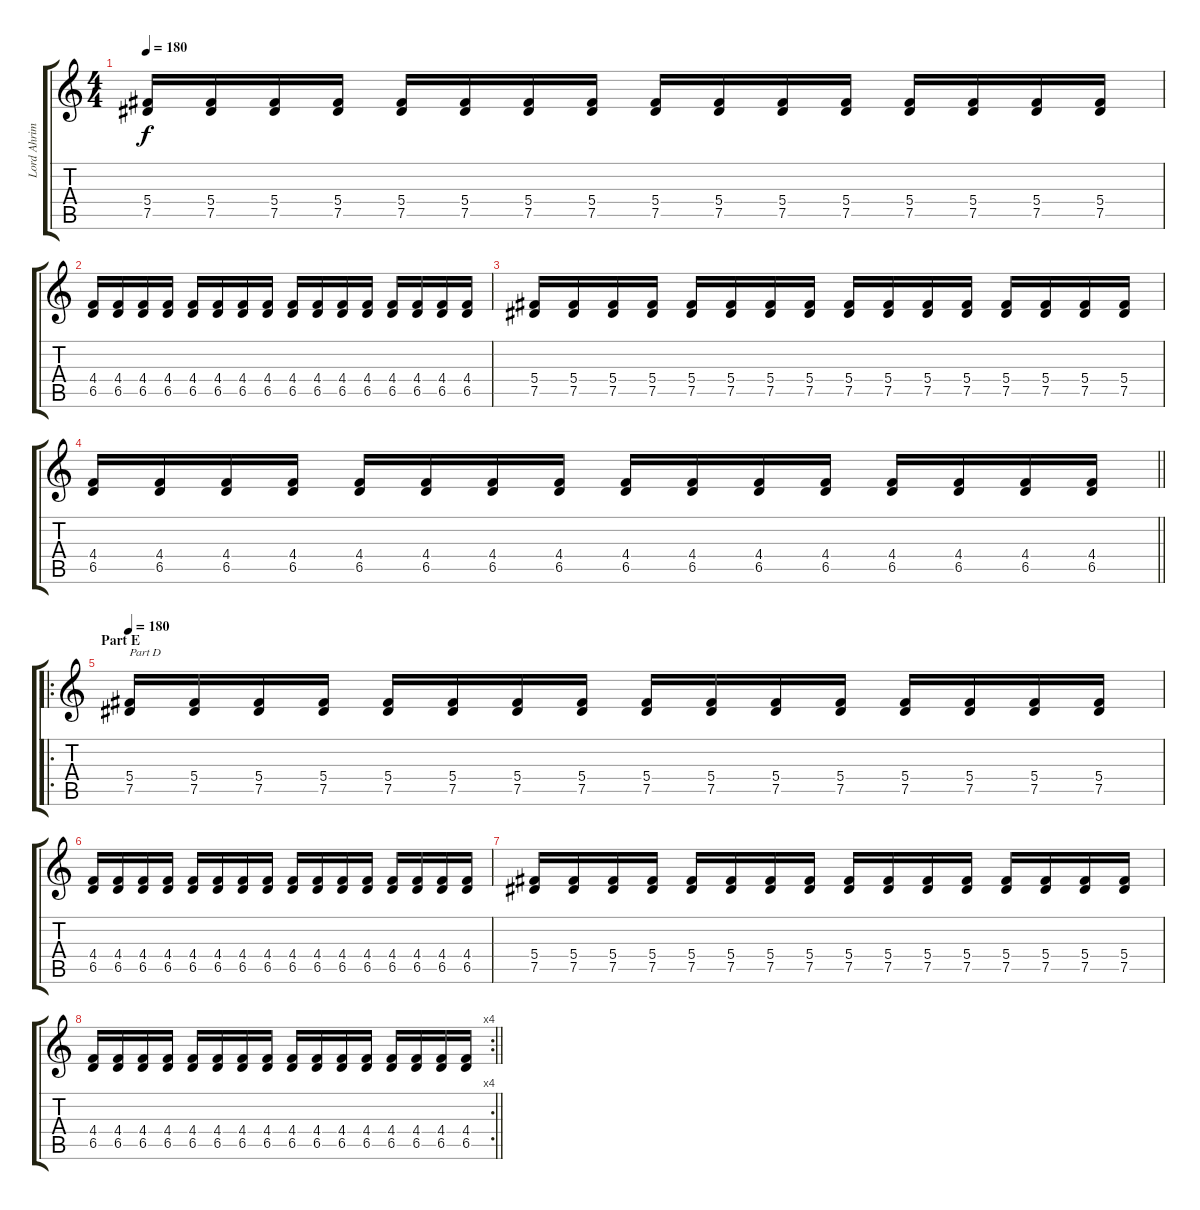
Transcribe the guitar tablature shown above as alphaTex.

\track ("Lord Ahriman" "Lord Ahrim") {instrument distortionguitar}
\staff {score tabs}
\tuning (Eb4 Bb3 Gb3 Db3 Ab2 Eb2) {hide}
\ts (4 4)
\tempo 180
\clef g2
\ks c
(5.4 7.5).16{dy f} (5.4 7.5).16 (5.4 7.5).16 (5.4 7.5).16 (5.4 7.5).16 (5.4 7.5).16 (5.4 7.5).16 (5.4 7.5).16 (5.4 7.5).16 (5.4 7.5).16 (5.4 7.5).16 (5.4 7.5).16 (5.4 7.5).16 (5.4 7.5).16 (5.4 7.5).16 (5.4 7.5).16 |
(4.4 6.5).16 (4.4 6.5).16 (4.4 6.5).16 (4.4 6.5).16 (4.4 6.5).16 (4.4 6.5).16 (4.4 6.5).16 (4.4 6.5).16 (4.4 6.5).16 (4.4 6.5).16 (4.4 6.5).16 (4.4 6.5).16 (4.4 6.5).16 (4.4 6.5).16 (4.4 6.5).16 (4.4 6.5).16 |
(5.4 7.5).16 (5.4 7.5).16 (5.4 7.5).16 (5.4 7.5).16 (5.4 7.5).16 (5.4 7.5).16 (5.4 7.5).16 (5.4 7.5).16 (5.4 7.5).16 (5.4 7.5).16 (5.4 7.5).16 (5.4 7.5).16 (5.4 7.5).16 (5.4 7.5).16 (5.4 7.5).16 (5.4 7.5).16 |
\barLineRight lightlight
(4.4 6.5).16 (4.4 6.5).16 (4.4 6.5).16 (4.4 6.5).16 (4.4 6.5).16 (4.4 6.5).16 (4.4 6.5).16 (4.4 6.5).16 (4.4 6.5).16 (4.4 6.5).16 (4.4 6.5).16 (4.4 6.5).16 (4.4 6.5).16 (4.4 6.5).16 (4.4 6.5).16 (4.4 6.5).16 |
\ro
\section ("" "Part E")
\tempo 180
(5.4 7.5).16{txt "Part D"} (5.4 7.5).16 (5.4 7.5).16 (5.4 7.5).16 (5.4 7.5).16 (5.4 7.5).16 (5.4 7.5).16 (5.4 7.5).16 (5.4 7.5).16 (5.4 7.5).16 (5.4 7.5).16 (5.4 7.5).16 (5.4 7.5).16 (5.4 7.5).16 (5.4 7.5).16 (5.4 7.5).16 |
(4.4 6.5).16 (4.4 6.5).16 (4.4 6.5).16 (4.4 6.5).16 (4.4 6.5).16 (4.4 6.5).16 (4.4 6.5).16 (4.4 6.5).16 (4.4 6.5).16 (4.4 6.5).16 (4.4 6.5).16 (4.4 6.5).16 (4.4 6.5).16 (4.4 6.5).16 (4.4 6.5).16 (4.4 6.5).16 |
(5.4 7.5).16 (5.4 7.5).16 (5.4 7.5).16 (5.4 7.5).16 (5.4 7.5).16 (5.4 7.5).16 (5.4 7.5).16 (5.4 7.5).16 (5.4 7.5).16 (5.4 7.5).16 (5.4 7.5).16 (5.4 7.5).16 (5.4 7.5).16 (5.4 7.5).16 (5.4 7.5).16 (5.4 7.5).16 |
\rc 4
\barLineRight lightlight
(4.4 6.5).16 (4.4 6.5).16 (4.4 6.5).16 (4.4 6.5).16 (4.4 6.5).16 (4.4 6.5).16 (4.4 6.5).16 (4.4 6.5).16 (4.4 6.5).16 (4.4 6.5).16 (4.4 6.5).16 (4.4 6.5).16 (4.4 6.5).16 (4.4 6.5).16 (4.4 6.5).16 (4.4 6.5).16
